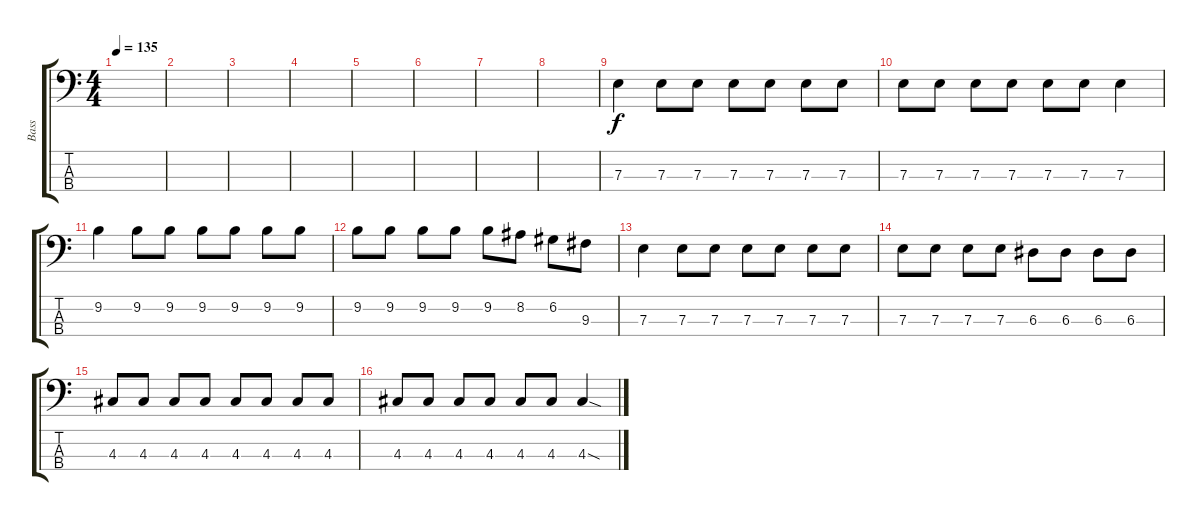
\track ("Bass" "Bass") {instrument electricbasspick}
\staff {score tabs}
\tuning (G2 D2 A1 E1) {hide}
\ts (4 4)
\tempo 135
\clef f4
\ks c
|
|
|
|
|
|
|
|
7.3.4 7.3.8 7.3.8 7.3.8 7.3.8 7.3.8 7.3.8 |
7.3.8 7.3.8 7.3.8 7.3.8 7.3.8 7.3.8 7.3.4 |
9.2.4 9.2.8 9.2.8 9.2.8 9.2.8 9.2.8 9.2.8 |
9.2.8 9.2.8 9.2.8 9.2.8 9.2.8 8.2.8 6.2.8 9.3.8 |
7.3.4 7.3.8 7.3.8 7.3.8 7.3.8 7.3.8 7.3.8 |
7.3.8 7.3.8 7.3.8 7.3.8 6.3.8 6.3.8 6.3.8 6.3.8 |
4.3.8 4.3.8 4.3.8 4.3.8 4.3.8 4.3.8 4.3.8 4.3.8 |
4.3.8 4.3.8 4.3.8 4.3.8 4.3.8 4.3.8 4.3{sod}.4
